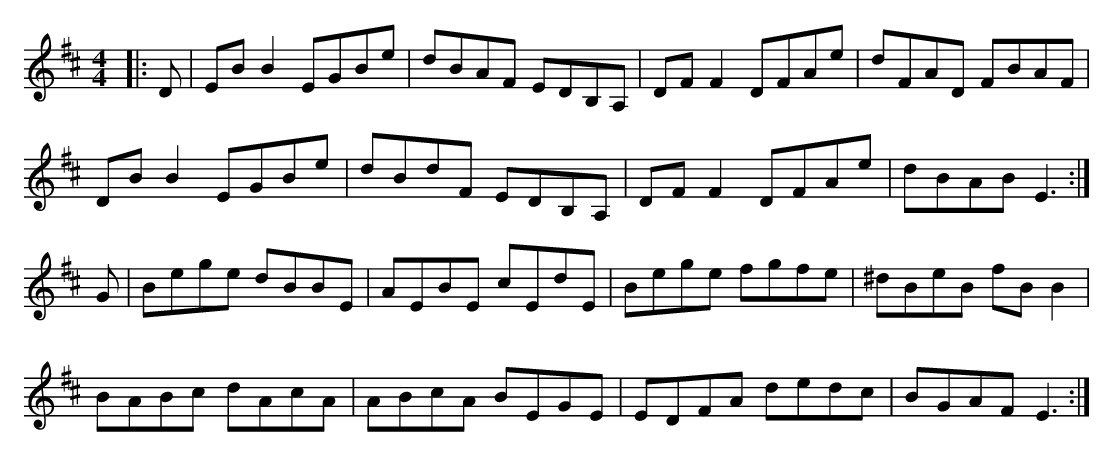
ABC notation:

X:1
M:4/4
K:D
|:D|EB B2 EGBe|dBAF EDB,A,|DF F2 DFAe|dFAD FBAF|
DB B2 EGBe|dBdF EDB,A,|DF F2 DFAe|dBAB E3:|
G|Bege dBBE|AEBE cEdE|Bege fgfe|^dBeB fB B2|
BABc dAcA|ABcA BEGE|EDFA dedc|BGAF E3:|
